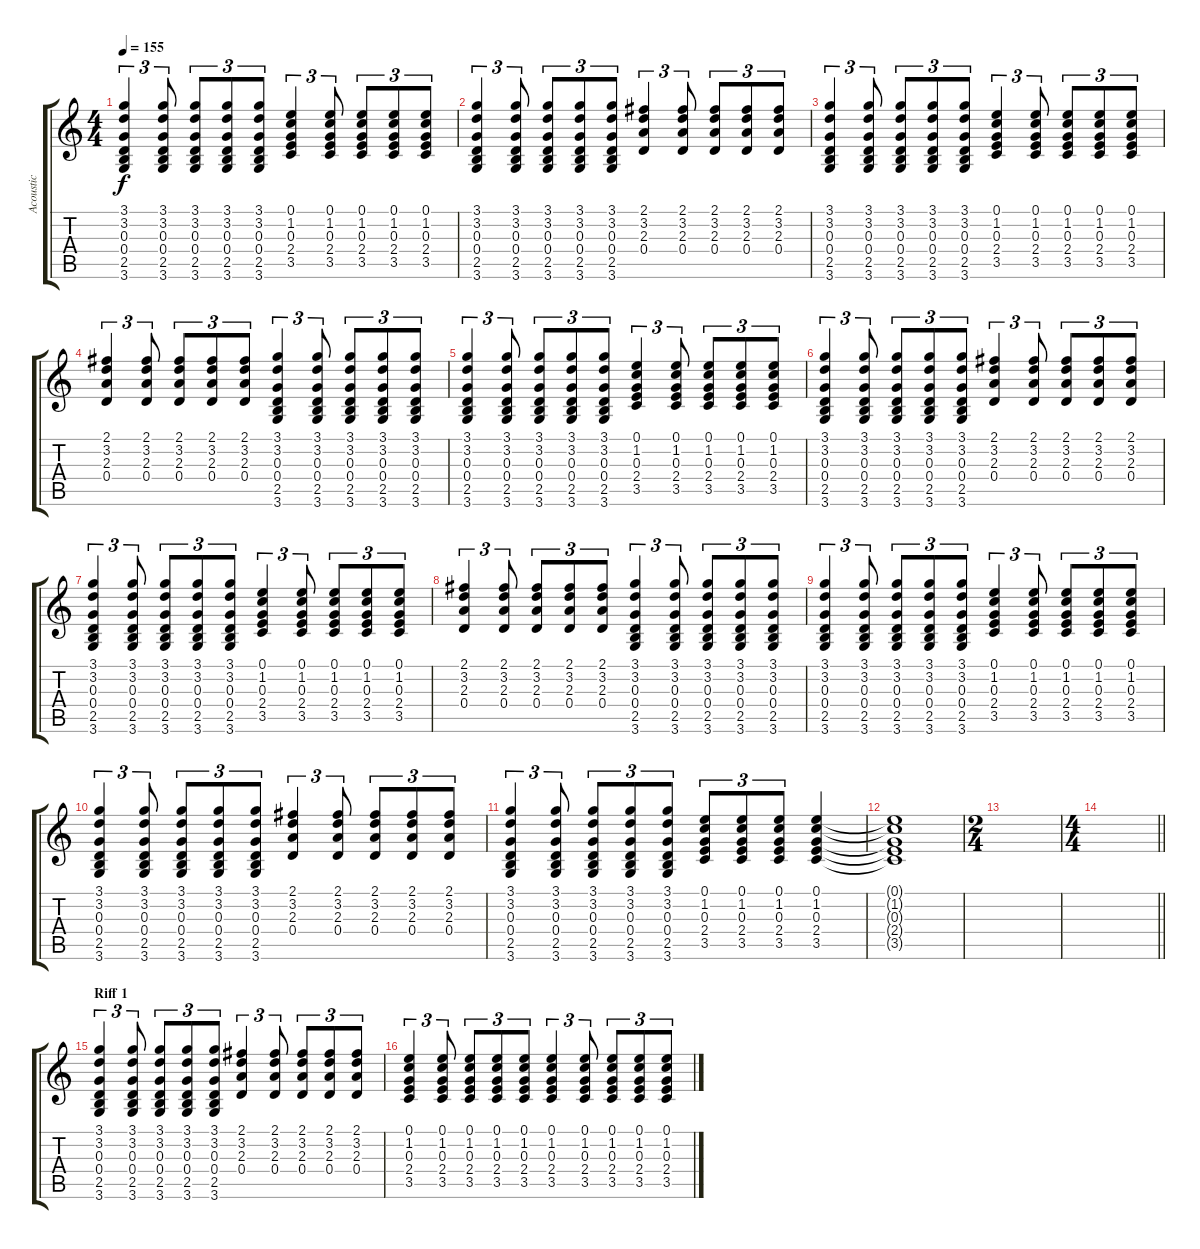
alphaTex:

\track ("Acoustic" "Acoustic") {instrument acousticguitarnylon}
\staff {score tabs}
\tuning (E4 B3 G3 D3 A2 E2) {hide}
\ts (4 4)
\tempo 155
\clef g2
\ks c
(3.1 3.2 0.3 0.4 2.5 3.6).4{tu (3 2) dy f} (3.1 3.2 0.3 0.4 2.5 3.6).8{tu (3 2)} (3.1 3.2 0.3 0.4 2.5 3.6).8{tu (3 2)} (3.1 3.2 0.3 0.4 2.5 3.6).8{tu (3 2)} (3.1 3.2 0.3 0.4 2.5 3.6).8{tu (3 2)} (0.1 1.2 0.3 2.4 3.5).4{tu (3 2)} (0.1 1.2 0.3 2.4 3.5).8{tu (3 2)} (0.1 1.2 0.3 2.4 3.5).8{tu (3 2)} (0.1 1.2 0.3 2.4 3.5).8{tu (3 2)} (0.1 1.2 0.3 2.4 3.5).8{tu (3 2)} |
(3.1 3.2 0.3 0.4 2.5 3.6).4{tu (3 2)} (3.1 3.2 0.3 0.4 2.5 3.6).8{tu (3 2)} (3.1 3.2 0.3 0.4 2.5 3.6).8{tu (3 2)} (3.1 3.2 0.3 0.4 2.5 3.6).8{tu (3 2)} (3.1 3.2 0.3 0.4 2.5 3.6).8{tu (3 2)} (2.1 3.2 2.3 0.4).4{tu (3 2)} (2.1 3.2 2.3 0.4).8{tu (3 2)} (2.1 3.2 2.3 0.4).8{tu (3 2)} (2.1 3.2 2.3 0.4).8{tu (3 2)} (2.1 3.2 2.3 0.4).8{tu (3 2)} |
(3.1 3.2 0.3 0.4 2.5 3.6).4{tu (3 2)} (3.1 3.2 0.3 0.4 2.5 3.6).8{tu (3 2)} (3.1 3.2 0.3 0.4 2.5 3.6).8{tu (3 2)} (3.1 3.2 0.3 0.4 2.5 3.6).8{tu (3 2)} (3.1 3.2 0.3 0.4 2.5 3.6).8{tu (3 2)} (0.1 1.2 0.3 2.4 3.5).4{tu (3 2)} (0.1 1.2 0.3 2.4 3.5).8{tu (3 2)} (0.1 1.2 0.3 2.4 3.5).8{tu (3 2)} (0.1 1.2 0.3 2.4 3.5).8{tu (3 2)} (0.1 1.2 0.3 2.4 3.5).8{tu (3 2)} |
(2.1 3.2 2.3 0.4).4{tu (3 2)} (2.1 3.2 2.3 0.4).8{tu (3 2)} (2.1 3.2 2.3 0.4).8{tu (3 2)} (2.1 3.2 2.3 0.4).8{tu (3 2)} (2.1 3.2 2.3 0.4).8{tu (3 2)} (3.1 3.2 0.3 0.4 2.5 3.6).4{tu (3 2)} (3.1 3.2 0.3 0.4 2.5 3.6).8{tu (3 2)} (3.1 3.2 0.3 0.4 2.5 3.6).8{tu (3 2)} (3.1 3.2 0.3 0.4 2.5 3.6).8{tu (3 2)} (3.1 3.2 0.3 0.4 2.5 3.6).8{tu (3 2)} |
(3.1 3.2 0.3 0.4 2.5 3.6).4{tu (3 2)} (3.1 3.2 0.3 0.4 2.5 3.6).8{tu (3 2)} (3.1 3.2 0.3 0.4 2.5 3.6).8{tu (3 2)} (3.1 3.2 0.3 0.4 2.5 3.6).8{tu (3 2)} (3.1 3.2 0.3 0.4 2.5 3.6).8{tu (3 2)} (0.1 1.2 0.3 2.4 3.5).4{tu (3 2)} (0.1 1.2 0.3 2.4 3.5).8{tu (3 2)} (0.1 1.2 0.3 2.4 3.5).8{tu (3 2)} (0.1 1.2 0.3 2.4 3.5).8{tu (3 2)} (0.1 1.2 0.3 2.4 3.5).8{tu (3 2)} |
(3.1 3.2 0.3 0.4 2.5 3.6).4{tu (3 2)} (3.1 3.2 0.3 0.4 2.5 3.6).8{tu (3 2)} (3.1 3.2 0.3 0.4 2.5 3.6).8{tu (3 2)} (3.1 3.2 0.3 0.4 2.5 3.6).8{tu (3 2)} (3.1 3.2 0.3 0.4 2.5 3.6).8{tu (3 2)} (2.1 3.2 2.3 0.4).4{tu (3 2)} (2.1 3.2 2.3 0.4).8{tu (3 2)} (2.1 3.2 2.3 0.4).8{tu (3 2)} (2.1 3.2 2.3 0.4).8{tu (3 2)} (2.1 3.2 2.3 0.4).8{tu (3 2)} |
(3.1 3.2 0.3 0.4 2.5 3.6).4{tu (3 2)} (3.1 3.2 0.3 0.4 2.5 3.6).8{tu (3 2)} (3.1 3.2 0.3 0.4 2.5 3.6).8{tu (3 2)} (3.1 3.2 0.3 0.4 2.5 3.6).8{tu (3 2)} (3.1 3.2 0.3 0.4 2.5 3.6).8{tu (3 2)} (0.1 1.2 0.3 2.4 3.5).4{tu (3 2)} (0.1 1.2 0.3 2.4 3.5).8{tu (3 2)} (0.1 1.2 0.3 2.4 3.5).8{tu (3 2)} (0.1 1.2 0.3 2.4 3.5).8{tu (3 2)} (0.1 1.2 0.3 2.4 3.5).8{tu (3 2)} |
(2.1 3.2 2.3 0.4).4{tu (3 2)} (2.1 3.2 2.3 0.4).8{tu (3 2)} (2.1 3.2 2.3 0.4).8{tu (3 2)} (2.1 3.2 2.3 0.4).8{tu (3 2)} (2.1 3.2 2.3 0.4).8{tu (3 2)} (3.1 3.2 0.3 0.4 2.5 3.6).4{tu (3 2)} (3.1 3.2 0.3 0.4 2.5 3.6).8{tu (3 2)} (3.1 3.2 0.3 0.4 2.5 3.6).8{tu (3 2)} (3.1 3.2 0.3 0.4 2.5 3.6).8{tu (3 2)} (3.1 3.2 0.3 0.4 2.5 3.6).8{tu (3 2)} |
(3.1 3.2 0.3 0.4 2.5 3.6).4{tu (3 2)} (3.1 3.2 0.3 0.4 2.5 3.6).8{tu (3 2)} (3.1 3.2 0.3 0.4 2.5 3.6).8{tu (3 2)} (3.1 3.2 0.3 0.4 2.5 3.6).8{tu (3 2)} (3.1 3.2 0.3 0.4 2.5 3.6).8{tu (3 2)} (0.1 1.2 0.3 2.4 3.5).4{tu (3 2)} (0.1 1.2 0.3 2.4 3.5).8{tu (3 2)} (0.1 1.2 0.3 2.4 3.5).8{tu (3 2)} (0.1 1.2 0.3 2.4 3.5).8{tu (3 2)} (0.1 1.2 0.3 2.4 3.5).8{tu (3 2)} |
(3.1 3.2 0.3 0.4 2.5 3.6).4{tu (3 2)} (3.1 3.2 0.3 0.4 2.5 3.6).8{tu (3 2)} (3.1 3.2 0.3 0.4 2.5 3.6).8{tu (3 2)} (3.1 3.2 0.3 0.4 2.5 3.6).8{tu (3 2)} (3.1 3.2 0.3 0.4 2.5 3.6).8{tu (3 2)} (2.1 3.2 2.3 0.4).4{tu (3 2)} (2.1 3.2 2.3 0.4).8{tu (3 2)} (2.1 3.2 2.3 0.4).8{tu (3 2)} (2.1 3.2 2.3 0.4).8{tu (3 2)} (2.1 3.2 2.3 0.4).8{tu (3 2)} |
(3.1 3.2 0.3 0.4 2.5 3.6).4{tu (3 2)} (3.1 3.2 0.3 0.4 2.5 3.6).8{tu (3 2)} (3.1 3.2 0.3 0.4 2.5 3.6).8{tu (3 2)} (3.1 3.2 0.3 0.4 2.5 3.6).8{tu (3 2)} (3.1 3.2 0.3 0.4 2.5 3.6).8{tu (3 2)} (0.1 1.2 0.3 2.4 3.5).8{tu (3 2)} (0.1 1.2 0.3 2.4 3.5).8{tu (3 2)} (0.1 1.2 0.3 2.4 3.5).8{tu (3 2)} (0.1 1.2 0.3 2.4 3.5).4 |
(0.1{t} 1.2{t} 0.3{t} 2.4{t} 3.5{t}).1 |
\ts (2 4)
|
\ts (4 4)
\barLineRight lightlight
|
\section ("" "Riff 1")
(3.1 3.2 0.3 0.4 2.5 3.6).4{tu (3 2)} (3.1 3.2 0.3 0.4 2.5 3.6).8{tu (3 2)} (3.1 3.2 0.3 0.4 2.5 3.6).8{tu (3 2)} (3.1 3.2 0.3 0.4 2.5 3.6).8{tu (3 2)} (3.1 3.2 0.3 0.4 2.5 3.6).8{tu (3 2)} (2.1 3.2 2.3 0.4).4{tu (3 2)} (2.1 3.2 2.3 0.4).8{tu (3 2)} (2.1 3.2 2.3 0.4).8{tu (3 2)} (2.1 3.2 2.3 0.4).8{tu (3 2)} (2.1 3.2 2.3 0.4).8{tu (3 2)} |
(0.1 1.2 0.3 2.4 3.5).4{tu (3 2)} (0.1 1.2 0.3 2.4 3.5).8{tu (3 2)} (0.1 1.2 0.3 2.4 3.5).8{tu (3 2)} (0.1 1.2 0.3 2.4 3.5).8{tu (3 2)} (0.1 1.2 0.3 2.4 3.5).8{tu (3 2)} (0.1 1.2 0.3 2.4 3.5).4{tu (3 2)} (0.1 1.2 0.3 2.4 3.5).8{tu (3 2)} (0.1 1.2 0.3 2.4 3.5).8{tu (3 2)} (0.1 1.2 0.3 2.4 3.5).8{tu (3 2)} (0.1 1.2 0.3 2.4 3.5).8{tu (3 2)}
